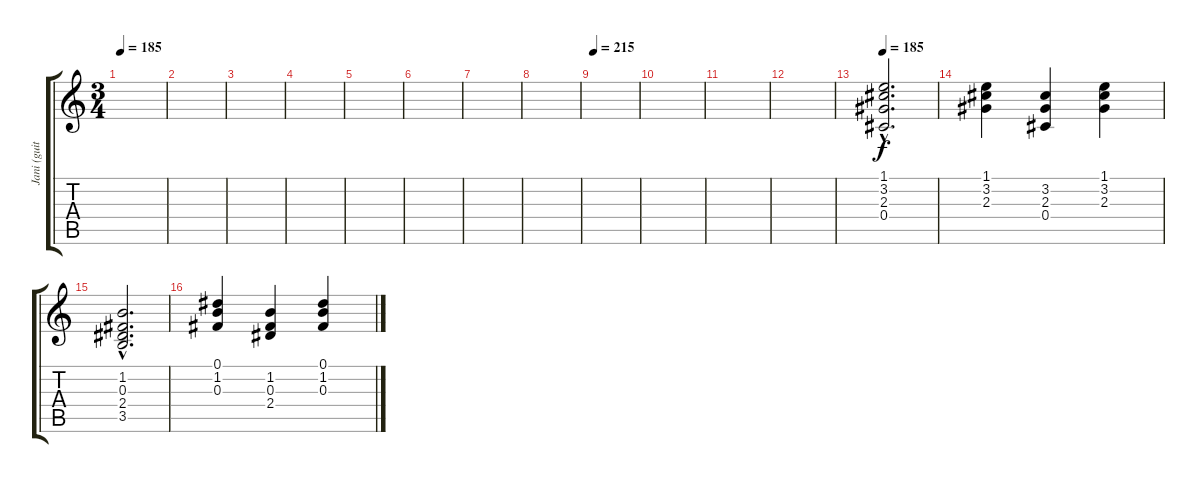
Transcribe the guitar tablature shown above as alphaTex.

\track ("Jani (guitar)" "Jani (guit") {instrument acousticguitarnylon}
\staff {score tabs}
\tuning (Eb4 Bb3 Gb3 Db3 Ab2 Eb2) {hide}
\ts (3 4)
\tempo 185
\clef g2
\ks c
|
|
|
|
|
|
|
|
\tempo 215
|
|
|
|
\tempo 185
(1.1{hac} 3.2{hac} 2.3{hac} 0.4{hac}).2{d} |
(1.1 3.2 2.3).4 (3.2 2.3 0.4).4 (1.1 3.2 2.3).4 |
(1.2{hac} 0.3{hac} 2.4{hac} 3.5{hac}).2{d} |
(0.1 1.2 0.3).4 (1.2 0.3 2.4).4 (0.1 1.2 0.3).4
